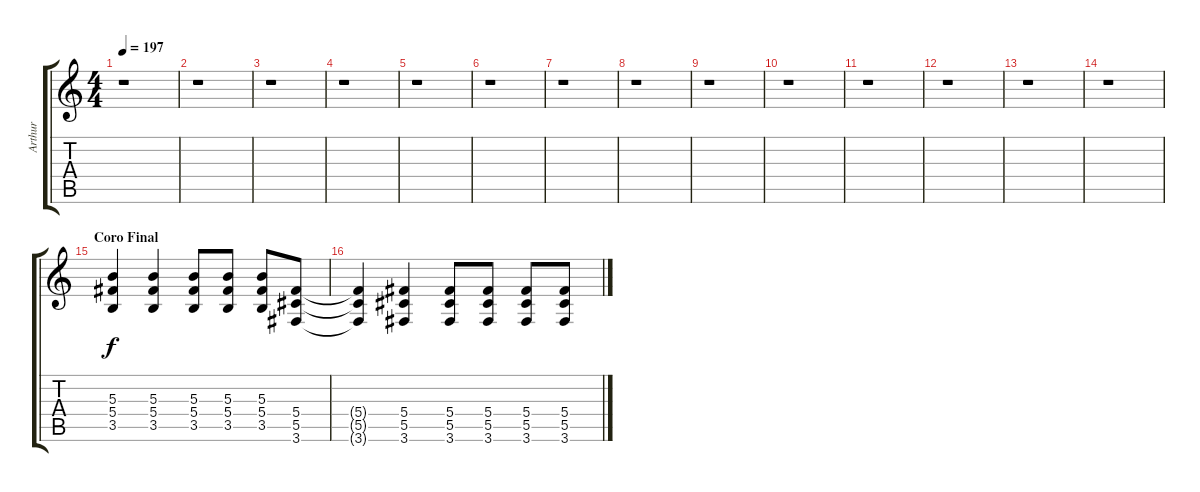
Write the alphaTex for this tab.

\track ("Arthur" "Arthur") {instrument distortionguitar}
\staff {score tabs}
\tuning (Eb4 Bb3 Gb3 Db3 Ab2 Eb2) {hide}
\ts (4 4)
\tempo 197
\clef g2
\ks c
r.1{dy f} |
r.1 |
r.1 |
r.1 |
r.1 |
r.1 |
r.1 |
r.1 |
r.1 |
r.1 |
r.1 |
r.1 |
r.1 |
r.1 |
\section ("" "Coro Final")
(5.3 5.4 3.5).4{volume 10 instrument overdrivenguitar} (5.3 5.4 3.5).4 (5.3 5.4 3.5).8 (5.3 5.4 3.5).8 (5.3 5.4 3.5).8 (5.4 5.5 3.6).8 |
(5.4{t} 5.5{t} 3.6{t}).4 (5.4 5.5 3.6).4 (5.4 5.5 3.6).8 (5.4 5.5 3.6).8 (5.4 5.5 3.6).8 (5.4 5.5 3.6).8
